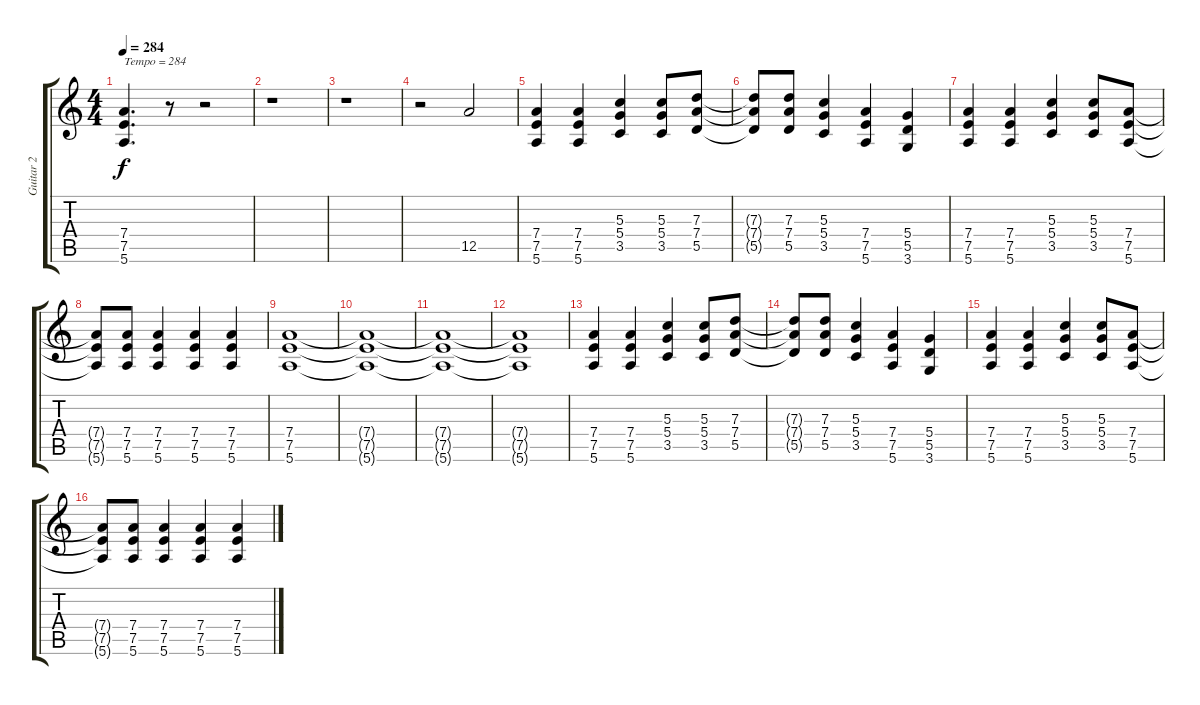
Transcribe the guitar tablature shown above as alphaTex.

\track ("Guitar 2" "Guitar 2") {instrument distortionguitar}
\staff {score tabs}
\tuning (E4 B3 G3 D3 A2 E2) {hide}
\ts (4 4)
\tempo 284
\clef g2
\ks c
(7.4 7.5 5.6).4{d txt "Tempo = 284" dy f} r.8 r.2 |
r.1 |
r.1 |
r.2 12.5.2 |
(7.4 7.5 5.6).4 (7.4 7.5 5.6).4 (5.3 5.4 3.5).4 (5.3 5.4 3.5).8 (7.3 7.4 5.5).8 |
(7.3{t} 7.4{t} 5.5{t}).8 (7.3 7.4 5.5).8 (5.3 5.4 3.5).4 (7.4 7.5 5.6).4 (5.4 5.5 3.6).4 |
(7.4 7.5 5.6).4 (7.4 7.5 5.6).4 (5.3 5.4 3.5).4 (5.3 5.4 3.5).8 (7.4 7.5 5.6).8 |
(7.4{t} 7.5{t} 5.6{t}).8 (7.4 7.5 5.6).8 (7.4 7.5 5.6).4 (7.4 7.5 5.6).4 (7.4 7.5 5.6).4 |
(7.4 7.5 5.6).1 |
(7.4{t} 7.5{t} 5.6{t}).1 |
(7.4{t} 7.5{t} 5.6{t}).1 |
(7.4{t} 7.5{t} 5.6{t}).1 |
(7.4 7.5 5.6).4 (7.4 7.5 5.6).4 (5.3 5.4 3.5).4 (5.3 5.4 3.5).8 (7.3 7.4 5.5).8 |
(7.3{t} 7.4{t} 5.5{t}).8 (7.3 7.4 5.5).8 (5.3 5.4 3.5).4 (7.4 7.5 5.6).4 (5.4 5.5 3.6).4 |
(7.4 7.5 5.6).4 (7.4 7.5 5.6).4 (5.3 5.4 3.5).4 (5.3 5.4 3.5).8 (7.4 7.5 5.6).8 |
(7.4{t} 7.5{t} 5.6{t}).8 (7.4 7.5 5.6).8 (7.4 7.5 5.6).4 (7.4 7.5 5.6).4 (7.4 7.5 5.6).4
